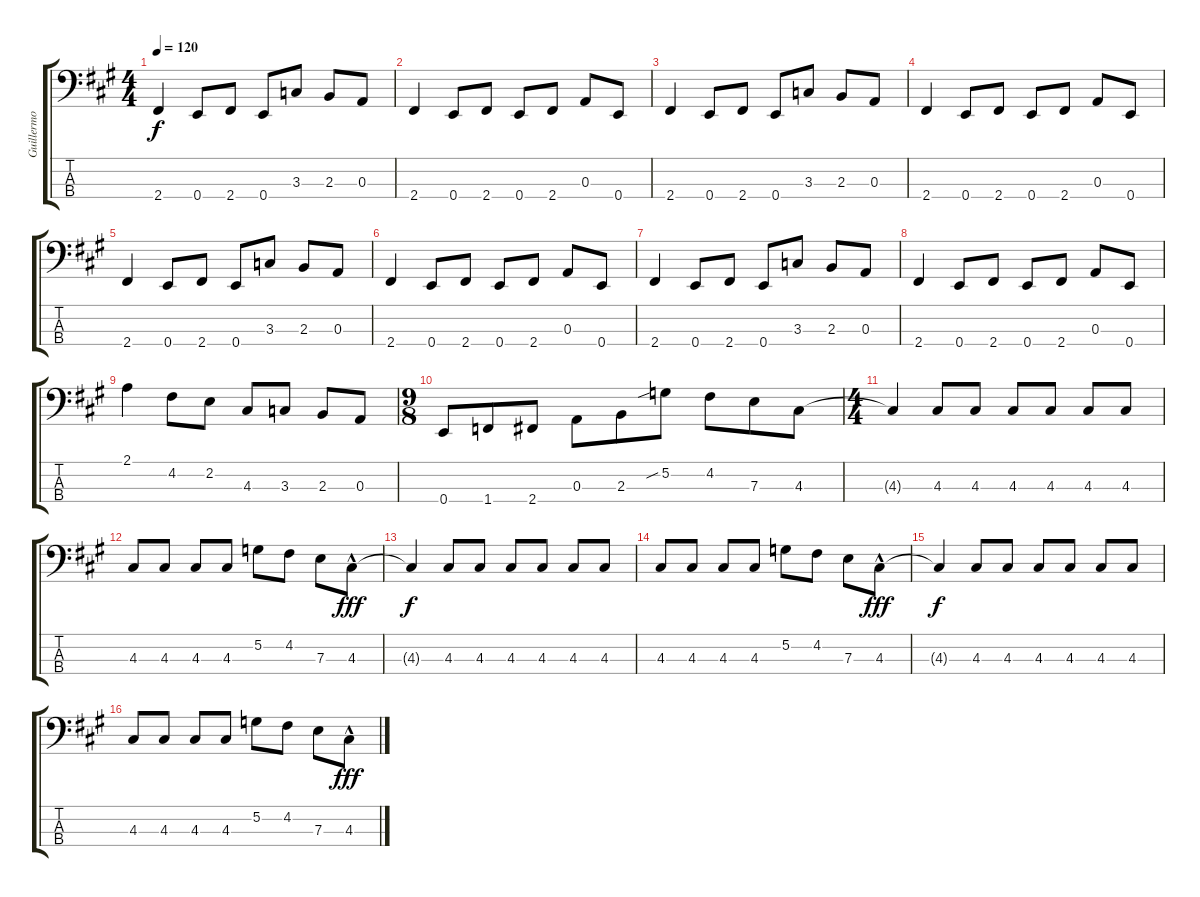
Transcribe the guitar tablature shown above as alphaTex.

\track ("Guillermo Sanchez" "Guillermo ") {instrument electricbasspick}
\staff {score tabs}
\tuning (G2 D2 A1 E1) {hide}
\ts (4 4)
\tempo 120
\clef f4
\ks a
2.4.4{dy f} 0.4.8 2.4.8 0.4.8 3.3.8 2.3.8 0.3.8 |
2.4.4 0.4.8 2.4.8 0.4.8 2.4.8 0.3.8 0.4.8 |
2.4.4 0.4.8 2.4.8 0.4.8 3.3.8 2.3.8 0.3.8 |
2.4.4 0.4.8 2.4.8 0.4.8 2.4.8 0.3.8 0.4.8 |
2.4.4 0.4.8 2.4.8 0.4.8 3.3.8 2.3.8 0.3.8 |
2.4.4 0.4.8 2.4.8 0.4.8 2.4.8 0.3.8 0.4.8 |
2.4.4 0.4.8 2.4.8 0.4.8 3.3.8 2.3.8 0.3.8 |
2.4.4 0.4.8 2.4.8 0.4.8 2.4.8 0.3.8 0.4.8 |
2.1.4 4.2.8 2.2.8 4.3.8 3.3.8 2.3.8 0.3.8 |
\ts (9 8)
0.4.8 1.4.8 2.4.8 0.3.8 2.3.8 5.2{sib}.8 4.2.8 7.3.8 4.3.8 |
\ts (4 4)
4.3{t}.4 4.3.8 4.3.8 4.3.8 4.3.8 4.3.8 4.3.8 |
4.3.8 4.3.8 4.3.8 4.3.8 5.2.8 4.2.8 7.3.8 4.3{hac}.8{dy fff} |
4.3{t}.4{dy f} 4.3.8 4.3.8 4.3.8 4.3.8 4.3.8 4.3.8 |
4.3.8 4.3.8 4.3.8 4.3.8 5.2.8 4.2.8 7.3.8 4.3{hac}.8{dy fff} |
4.3{t}.4{dy f} 4.3.8 4.3.8 4.3.8 4.3.8 4.3.8 4.3.8 |
4.3.8 4.3.8 4.3.8 4.3.8 5.2.8 4.2.8 7.3.8 4.3{hac}.8{dy fff}
